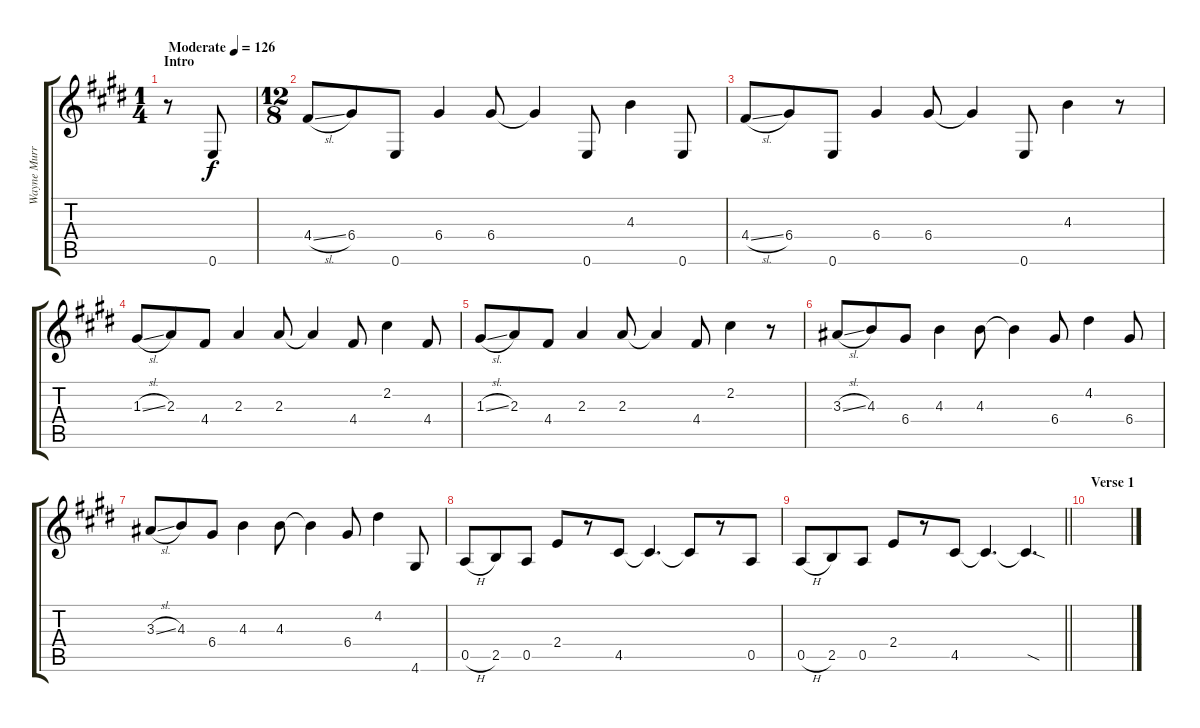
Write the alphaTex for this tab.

\track ("Wayne Murray (Guitar)" "Wayne Murr") {instrument electricguitarclean}
\staff {score tabs}
\tuning (E4 B3 G3 D3 A2 E2) {hide}
\ts (1 4)
\section ("" "Intro")
\tempo (126 "Moderate")
\clef g2
\ks e
r.8{dy f instrument electricguitarclean} 0.6.8 |
\ts (12 8)
4.4{sl}.8 6.4.8 0.6.8 6.4.4 6.4.8 6.4{t}.4 0.6.8 4.3.4 0.6.8 |
4.4{sl}.8 6.4.8 0.6.8 6.4.4 6.4.8 6.4{t}.4 0.6.8 4.3.4 r.8 |
1.3{sl}.8 2.3.8 4.4.8 2.3.4 2.3.8 2.3{t}.4 4.4.8 2.2.4 4.4.8 |
1.3{sl}.8 2.3.8 4.4.8 2.3.4 2.3.8 2.3{t}.4 4.4.8 2.2.4 r.8 |
3.3{sl}.8 4.3.8 6.4.8 4.3.4 4.3.8 4.3{t}.4 6.4.8 4.2.4 6.4.8 |
3.3{sl}.8 4.3.8 6.4.8 4.3.4 4.3.8 4.3{t}.4 6.4.8 4.2.4 4.6.8 |
0.5{h}.8 2.5.8 0.5.8 2.4.8 r.8 4.5.8 4.5{t}.4{d} 4.5{t}.8 r.8 0.5.8 |
\barLineRight lightlight
0.5{h}.8 2.5.8 0.5.8 2.4.8 r.8 4.5.8 4.5{t}.4{d} 4.5{sod t}.4{d} |
\section ("" "Verse 1")
